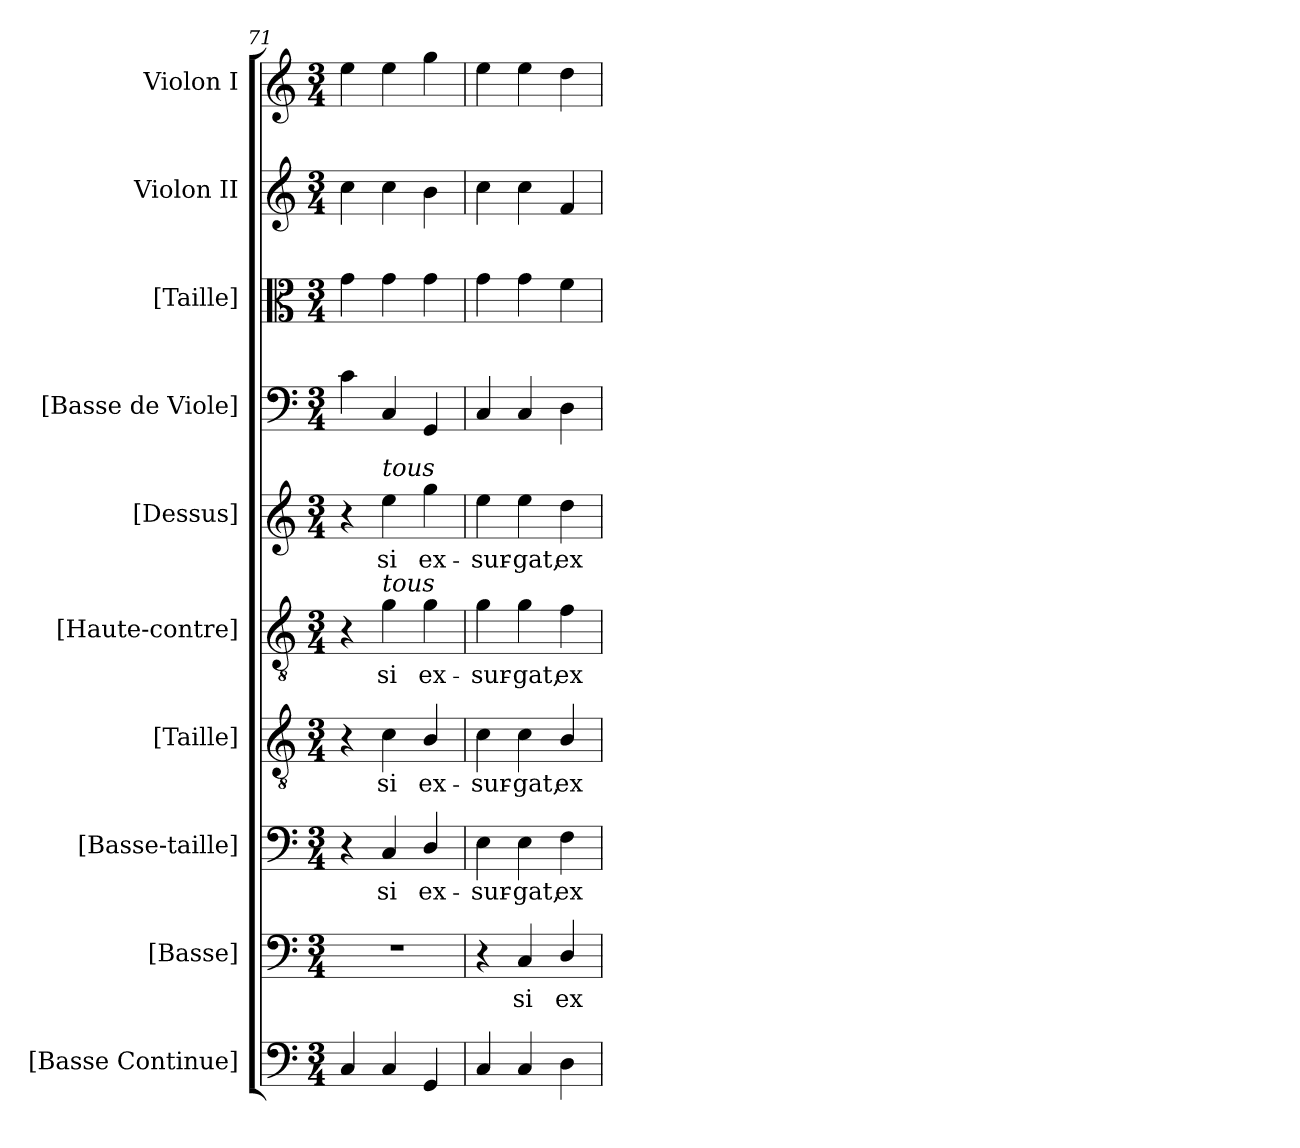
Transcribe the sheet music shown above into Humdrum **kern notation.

**kern	**kern	**text	**kern	**text	**kern	**text	**kern	**text	**kern	**text	**kern	**kern	**kern	**kern
*part10	*part9	*part9	*part8	*part8	*part7	*part7	*part6	*part6	*part5	*part5	*part4	*part3	*part2	*part1
*staff10	*staff9	*staff9	*staff8	*staff8	*staff7	*staff7	*staff6	*staff6	*staff5	*staff5	*staff4	*staff3	*staff2	*staff1
*I"[Basse Continue]	*I"[Basse]	*	*I"[Basse-taille]	*	*I"[Taille]	*	*I"[Haute-contre]	*	*I"[Dessus]	*	*I"[Basse de Viole]	*I"[Taille]	*I"Violon II	*I"Violon I
*I'B.c.	*I'B.	*	*I'B.t.	*	*I'T.	*	*I'H.C.	*	*I'D.	*	*	*	*I'Vln. II	*I'Vln. I
*clefF4	*clefF4	*	*clefF4	*	*clefGv2	*	*clefGv2	*	*clefG2	*	*clefF4	*clefC3	*clefG2	*clefG2
*	*	*	*	*	*ITrd7c12	*	*ITrd7c12	*	*	*	*	*	*	*
*k[]	*k[]	*	*k[]	*	*k[]	*	*k[]	*	*k[]	*	*k[]	*k[]	*k[]	*k[]
*M3/4	*M3/4	*	*M3/4	*	*M3/4	*	*M3/4	*	*M3/4	*	*M3/4	*M3/4	*M3/4	*M3/4
=71	=71	=71	=71	=71	=71	=71	=71	=71	=71	=71	=71	=71	=71	=71
!	!LO:N:vis=1	!	!	!	!	!	!	!	!	!	!	!	!	!
4Ci/	2.r	.	4r	.	4r	.	4r	.	4r	.	4ci\	4gi\	4cci\	4eei\
!	!	!	!	!LO:LY:b:color=#000000	!	!	!	!	!	!	!	!	!	!
!	!	!	!	!	!	!LO:LY:b:color=#000000	!	!	!	!	!	!	!	!
!	!	!	!	!	!	!	!	!LO:LY:b:color=#000000	!	!	!	!	!	!
!	!	!	!	!	!	!	!	!	!LO:TX:a:i:t=tous	!	!	!	!	!
!	!	!	!	!	!	!	!LO:TX:a:i:t=tous	!	!	!	!	!	!	!
!	!	!	!	!	!	!	!	!	!	!LO:LY:b:color=#000000	!	!	!	!
4Ci/	.	.	4Ci/	si	4Ci\	si	4Gi\	si	4eei\	si	4Ci/	4gi\	4cci\	4eei\
!	!	!	!	!LO:LY:b:color=#000000	!	!	!	!	!	!	!	!	!	!
!	!	!	!	!	!	!LO:LY:b:color=#000000	!	!	!	!	!	!	!	!
!	!	!	!	!	!	!	!	!LO:LY:b:color=#000000	!	!	!	!	!	!
!	!	!	!	!	!	!	!	!	!	!LO:LY:b:color=#000000	!	!	!	!
4GGi/	.	.	4Di/	ex-	4BBi/	ex-	4Gi\	ex-	4ggi\	ex-	4GGi/	4gi\	4bi\	4ggi\
=72	=72	=72	=72	=72	=72	=72	=72	=72	=72	=72	=72	=72	=72	=72
!	!	!	!	!LO:LY:b:color=#000000	!	!	!	!	!	!	!	!	!	!
!	!	!	!	!	!	!LO:LY:b:color=#000000	!	!	!	!	!	!	!	!
!	!	!	!	!	!	!	!	!LO:LY:b:color=#000000	!	!	!	!	!	!
!	!	!	!	!	!	!	!	!	!	!LO:LY:b:color=#000000	!	!	!	!
4Ci/	4r	.	4Ei\	-sur-	4Ci\	-sur-	4Gi\	-sur-	4eei\	-sur-	4Ci/	4gi\	4cci\	4eei\
!	!	!LO:LY:b:color=#000000	!	!	!	!	!	!	!	!	!	!	!	!
!	!	!	!	!LO:LY:b:color=#000000	!	!	!	!	!	!	!	!	!	!
!	!	!	!	!	!	!LO:LY:b:color=#000000	!	!	!	!	!	!	!	!
!	!	!	!	!	!	!	!	!LO:LY:b:color=#000000	!	!	!	!	!	!
!	!	!	!	!	!	!	!	!	!	!LO:LY:b:color=#000000	!	!	!	!
4Ci/	4Ci/	si	4Ei\	-gat,	4Ci\	-gat,	4Gi\	-gat,	4eei\	-gat,	4Ci/	4gi\	4cci\	4eei\
!	!	!LO:LY:b:color=#000000	!	!	!	!	!	!	!	!	!	!	!	!
!	!	!	!	!LO:LY:b:color=#000000	!	!	!	!	!	!	!	!	!	!
!	!	!	!	!	!	!LO:LY:b:color=#000000	!	!	!	!	!	!	!	!
!	!	!	!	!	!	!	!	!LO:LY:b:color=#000000	!	!	!	!	!	!
!	!	!	!	!	!	!	!	!	!	!LO:LY:b:color=#000000	!	!	!	!
4Di\	4Di/	ex-	4Fi\	ex-	4BBi/	ex-	4Fi\	ex-	4ddi\	ex-	4Di\	4fi\	4fi/	4ddi\
=	=	=	=	=	=	=	=	=	=	=	=	=	=	=
*-	*-	*-	*-	*-	*-	*-	*-	*-	*-	*-	*-	*-	*-	*-
